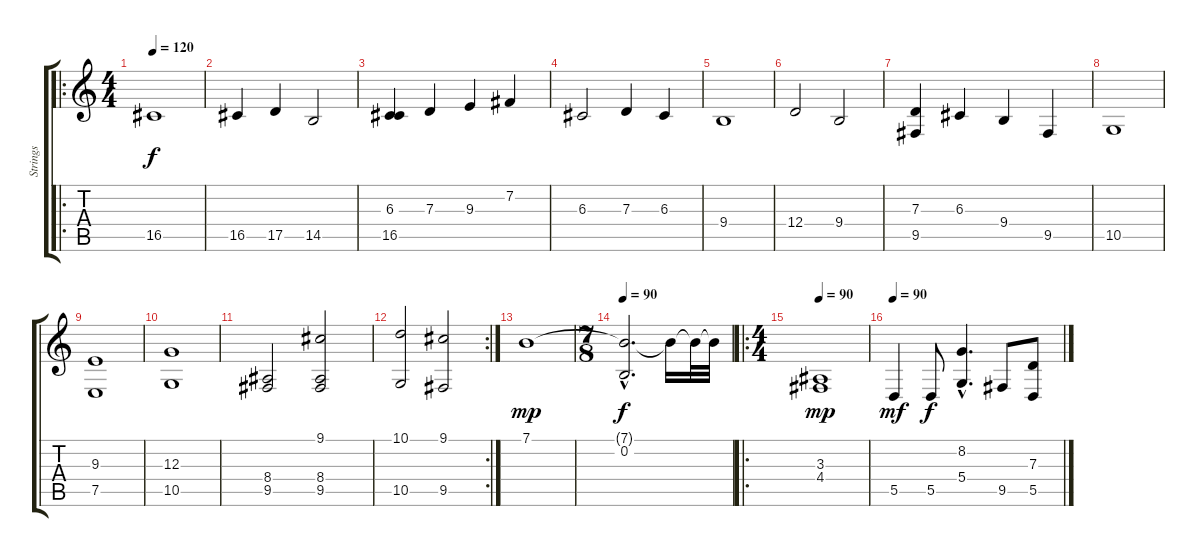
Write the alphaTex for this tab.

\track ("Strings" "Strings") {instrument stringensemble1}
\staff {score tabs}
\tuning (E4 B3 G3 D3 A2 E2) {hide}
\ro
\ts (4 4)
\tempo 120
\clef g2
\ks c
16.5.1{dy f instrument stringensemble1} |
16.5.4 17.5.4 14.5.2 |
(6.3 16.5).4 7.3.4 9.3.4 7.2.4 |
6.3.2 7.3.4 6.3.4 |
9.4.1 |
12.4.2 9.4.2 |
(7.3 9.5).4 6.3.4 9.4.4 9.5.4 |
10.5.1 |
(9.3 7.5).1 |
(12.3 10.5).1 |
(8.4 9.5).2 (9.1 8.4 9.5).2 |
\rc 2
(10.1 10.5).2 (9.1 9.5).2 |
7.1.1{dy mp} |
\ts (7 8)
\tempo 90
(7.1{hac t} 0.2{hac}).2{d dy f} 7.1{t}.16 7.1{t}.32 7.1{t}.32 |
\ro
\ts (4 4)
\tempo 90
(3.3 4.4).1{dy mp volume 11} |
\tempo 90
5.5.4{dy mf} 5.5.8{dy f} (8.2{hac} 5.4{hac}).4{d} 9.5.8 (7.3 5.5).8
